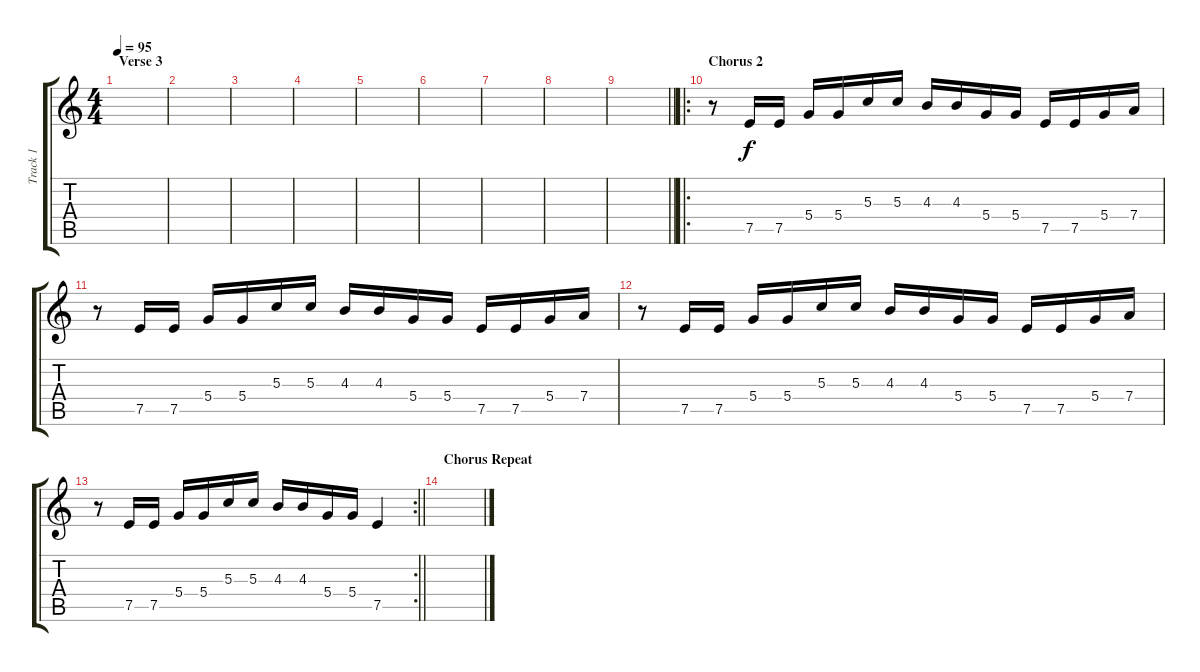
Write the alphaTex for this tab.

\track ("Track 1" "Track 1") {instrument overdrivenguitar}
\staff {score tabs}
\tuning (E4 B3 G3 D3 A2 E2) {hide}
\ts (4 4)
\section ("" "Verse 3")
\tempo 95
\clef g2
\ks c
|
|
|
|
|
|
|
|
\barLineRight lightlight
|
\ro
\section ("" "Chorus 2")
r.8 7.5.16 7.5.16 5.4.16 5.4.16 5.3.16 5.3.16 4.3.16 4.3.16 5.4.16 5.4.16 7.5.16 7.5.16 5.4.16 7.4.16 |
r.8 7.5.16 7.5.16 5.4.16 5.4.16 5.3.16 5.3.16 4.3.16 4.3.16 5.4.16 5.4.16 7.5.16 7.5.16 5.4.16 7.4.16 |
r.8 7.5.16 7.5.16 5.4.16 5.4.16 5.3.16 5.3.16 4.3.16 4.3.16 5.4.16 5.4.16 7.5.16 7.5.16 5.4.16 7.4.16 |
\rc 2
\barLineRight lightlight
r.8 7.5.16 7.5.16 5.4.16 5.4.16 5.3.16 5.3.16 4.3.16 4.3.16 5.4.16 5.4.16 7.5.4 |
\section ("" "Chorus Repeat")
